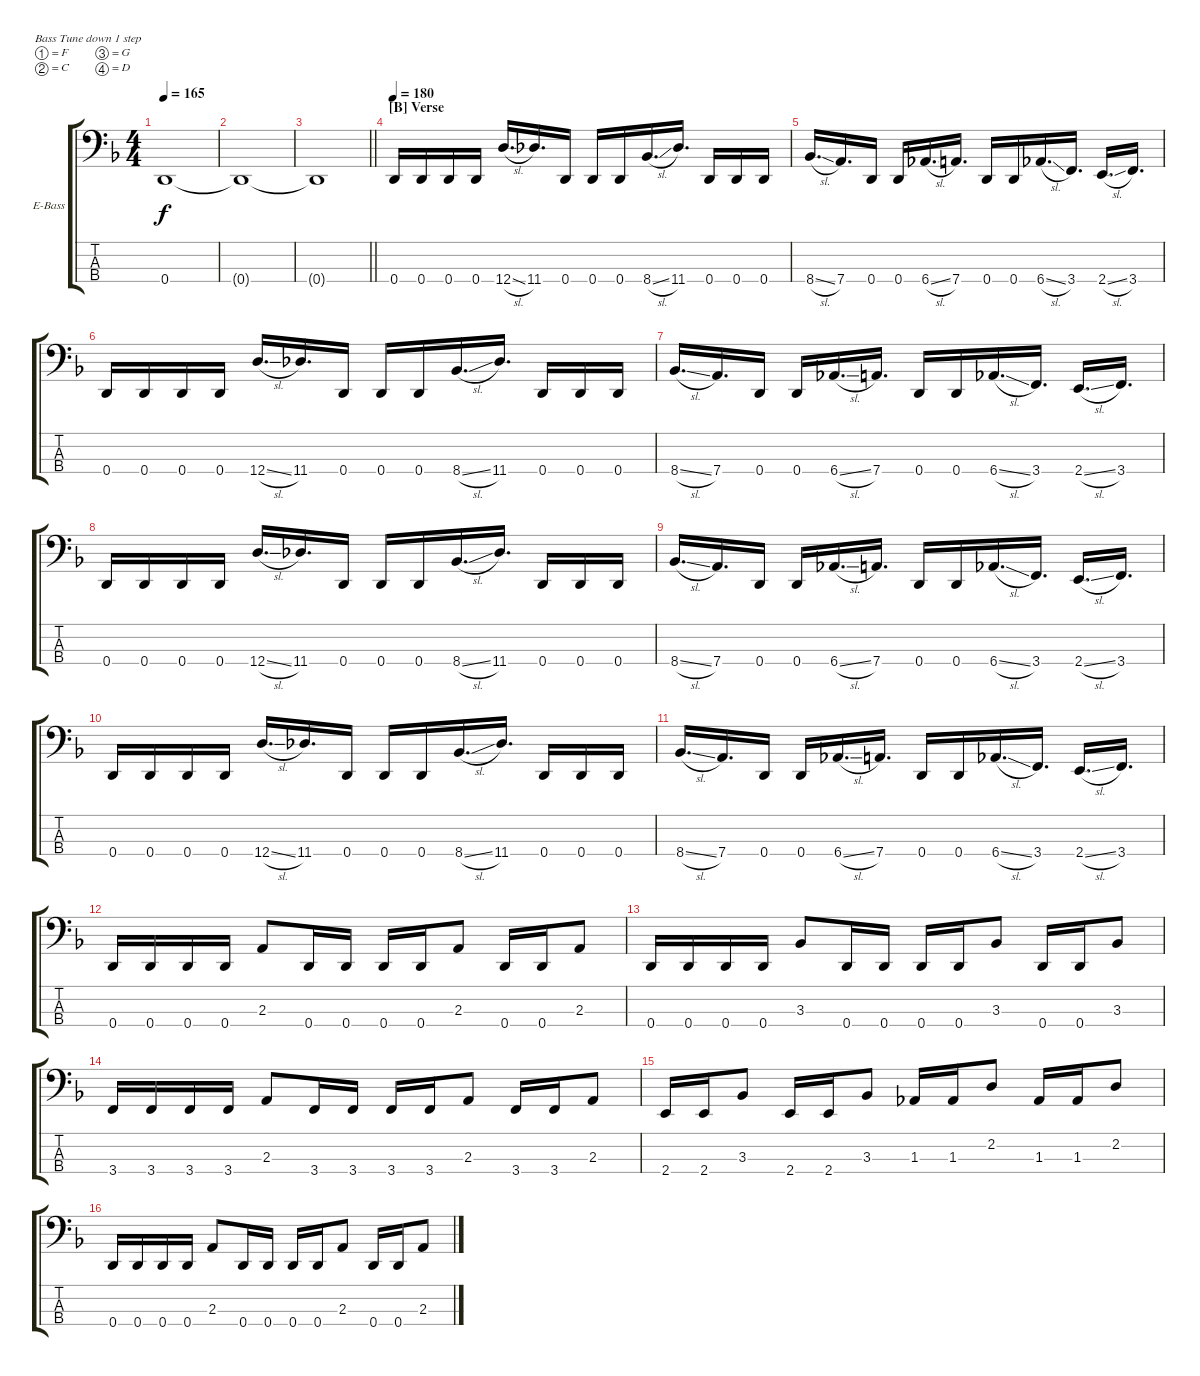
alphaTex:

\bracketExtendMode groupsimilarinstruments
\firstSystemTrackNameOrientation horizontal
\otherSystemsTrackNameOrientation horizontal
\track ("Bass" "E-Bass") {instrument electricbasspick}
\staff {score tabs}
\tuning (F2 C2 G1 D1)
\ts (4 4)
\tempo 165
\clef f4
\ks dminor
0.4.1{dy f} |
0.4{t}.1 |
\barLineRight lightlight
0.4{t}.1 |
\section ("B" "Verse")
\tempo 180
0.4.16 0.4.16 0.4.16 0.4.16 12.4{sl}.16{d} 11.4.16{d} 0.4.16 0.4.16 0.4.16 8.4{sl}.16{d} 11.4.16{d} 0.4.16 0.4.16 0.4.16 |
8.4{sl}.16{d} 7.4.16{d} 0.4.16 0.4.16 6.4{sl}.16{d} 7.4.16{d} 0.4.16 0.4.16 6.4{sl}.16{d} 3.4.16{d} 2.4{sl}.16{d} 3.4.16{d} |
0.4.16 0.4.16 0.4.16 0.4.16 12.4{sl}.16{d} 11.4.16{d} 0.4.16 0.4.16 0.4.16 8.4{sl}.16{d} 11.4.16{d} 0.4.16 0.4.16 0.4.16 |
8.4{sl}.16{d} 7.4.16{d} 0.4.16 0.4.16 6.4{sl}.16{d} 7.4.16{d} 0.4.16 0.4.16 6.4{sl}.16{d} 3.4.16{d} 2.4{sl}.16{d} 3.4.16{d} |
0.4.16 0.4.16 0.4.16 0.4.16 12.4{sl}.16{d} 11.4.16{d} 0.4.16 0.4.16 0.4.16 8.4{sl}.16{d} 11.4.16{d} 0.4.16 0.4.16 0.4.16 |
8.4{sl}.16{d} 7.4.16{d} 0.4.16 0.4.16 6.4{sl}.16{d} 7.4.16{d} 0.4.16 0.4.16 6.4{sl}.16{d} 3.4.16{d} 2.4{sl}.16{d} 3.4.16{d} |
0.4.16 0.4.16 0.4.16 0.4.16 12.4{sl}.16{d} 11.4.16{d} 0.4.16 0.4.16 0.4.16 8.4{sl}.16{d} 11.4.16{d} 0.4.16 0.4.16 0.4.16 |
8.4{sl}.16{d} 7.4.16{d} 0.4.16 0.4.16 6.4{sl}.16{d} 7.4.16{d} 0.4.16 0.4.16 6.4{sl}.16{d} 3.4.16{d} 2.4{sl}.16{d} 3.4.16{d} |
0.4.16 0.4.16 0.4.16 0.4.16 2.3.8 0.4.16 0.4.16 0.4.16 0.4.16 2.3.8 0.4.16 0.4.16 2.3.8 |
0.4.16 0.4.16 0.4.16 0.4.16 3.3.8 0.4.16 0.4.16 0.4.16 0.4.16 3.3.8 0.4.16 0.4.16 3.3.8 |
3.4.16 3.4.16 3.4.16 3.4.16 2.3.8 3.4.16 3.4.16 3.4.16 3.4.16 2.3.8 3.4.16 3.4.16 2.3.8 |
2.4.16 2.4.16 3.3.8 2.4.16 2.4.16 3.3.8 1.3.16 1.3.16 2.2.8 1.3.16 1.3.16 2.2.8 |
0.4.16 0.4.16 0.4.16 0.4.16 2.3.8 0.4.16 0.4.16 0.4.16 0.4.16 2.3.8 0.4.16 0.4.16 2.3.8
